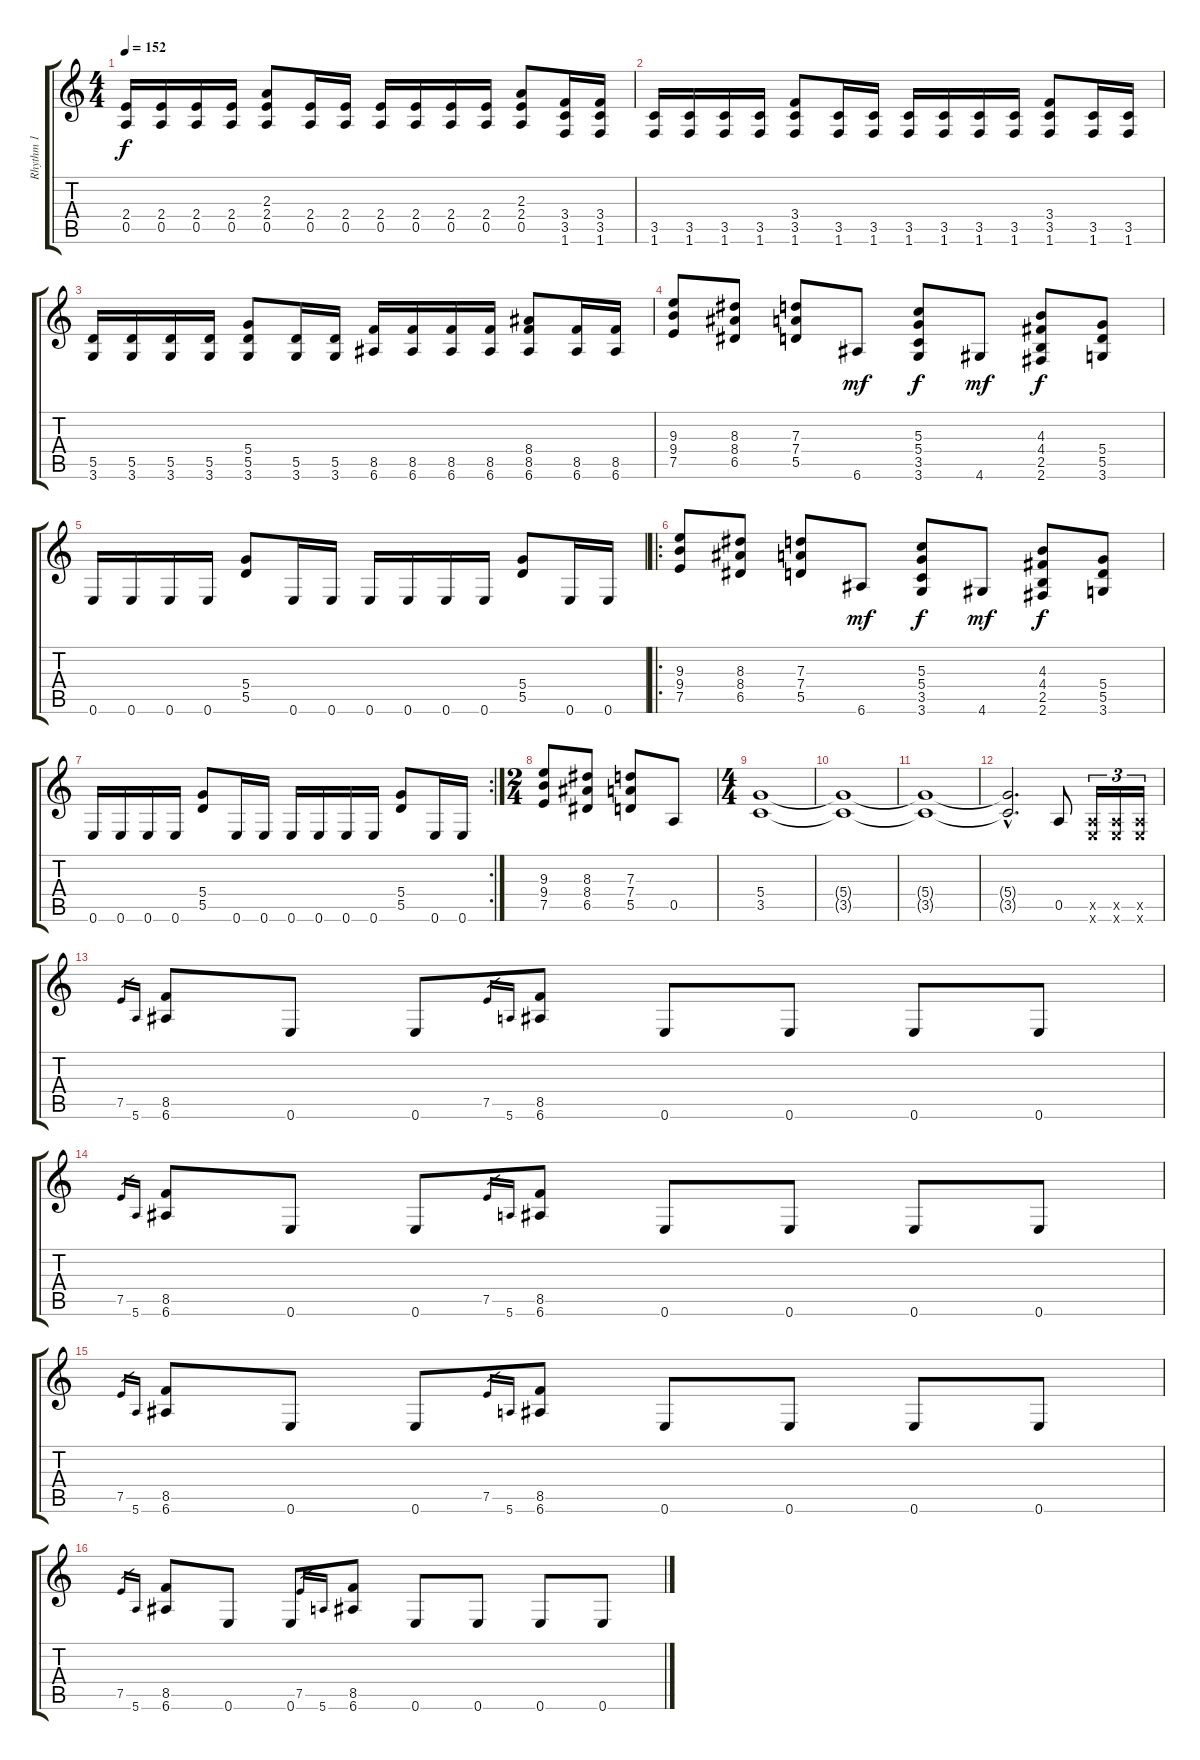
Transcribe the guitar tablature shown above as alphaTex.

\track ("Rhythm 1" "Rhythm 1") {instrument overdrivenguitar}
\staff {score tabs}
\tuning (E4 B3 G3 D3 A2 E2) {hide}
\ts (4 4)
\tempo 152
\clef g2
\ks c
(2.4 0.5).16{dy f} (2.4 0.5).16 (2.4 0.5).16 (2.4 0.5).16 (2.3 2.4 0.5).8 (2.4 0.5).16 (2.4 0.5).16 (2.4 0.5).16 (2.4 0.5).16 (2.4 0.5).16 (2.4 0.5).16 (2.3 2.4 0.5).8 (3.4 3.5 1.6).16 (3.4 3.5 1.6).16 |
(3.5 1.6).16 (3.5 1.6).16 (3.5 1.6).16 (3.5 1.6).16 (3.4 3.5 1.6).8 (3.5 1.6).16 (3.5 1.6).16 (3.5 1.6).16 (3.5 1.6).16 (3.5 1.6).16 (3.5 1.6).16 (3.4 3.5 1.6).8 (3.5 1.6).16 (3.5 1.6).16 |
(5.5 3.6).16 (5.5 3.6).16 (5.5 3.6).16 (5.5 3.6).16 (5.4 5.5 3.6).8 (5.5 3.6).16 (5.5 3.6).16 (8.5 6.6).16 (8.5 6.6).16 (8.5 6.6).16 (8.5 6.6).16 (8.4 8.5 6.6).8 (8.5 6.6).16 (8.5 6.6).16 |
(9.3 9.4 7.5).8 (8.3 8.4 6.5).8 (7.3 7.4 5.5).8 6.6.8{dy mf} (5.3 5.4 3.5 3.6).8{dy f} 4.6.8{dy mf} (4.3 4.4 2.5 2.6).8{dy f} (5.4 5.5 3.6).8 |
0.6.16 0.6.16 0.6.16 0.6.16 (5.4 5.5).8 0.6.16 0.6.16 0.6.16 0.6.16 0.6.16 0.6.16 (5.4 5.5).8 0.6.16 0.6.16 |
\ro
(9.3 9.4 7.5).8 (8.3 8.4 6.5).8 (7.3 7.4 5.5).8 6.6.8{dy mf} (5.3 5.4 3.5 3.6).8{dy f} 4.6.8{dy mf} (4.3 4.4 2.5 2.6).8{dy f} (5.4 5.5 3.6).8 |
\rc 2
0.6.16 0.6.16 0.6.16 0.6.16 (5.4 5.5).8 0.6.16 0.6.16 0.6.16 0.6.16 0.6.16 0.6.16 (5.4 5.5).8 0.6.16 0.6.16 |
\ts (2 4)
(9.3 9.4 7.5).8 (8.3 8.4 6.5).8 (7.3 7.4 5.5).8 0.5.8 |
\ts (4 4)
(5.4 3.5).1 |
(5.4{t} 3.5{t}).1 |
(5.4{t} 3.5{t}).1 |
(5.4{hac t} 3.5{hac t}).2{d} 0.5.8 (0.5{x} 0.6{x}).16{tu (3 2) instrument guitarfretnoise} (0.5{x} 0.6{x}).16{tu (3 2)} (0.5{x} 0.6{x}).16{tu (3 2)} |
7.5.16{gr} 5.6.16{gr} (8.5 6.6).8{instrument overdrivenguitar} 0.6.8 0.6.8 7.5.16{gr} 5.6.16{gr} (8.5 6.6).8 0.6.8 0.6.8 0.6.8 0.6.8 |
7.5.16{gr} 5.6.16{gr} (8.5 6.6).8 0.6.8 0.6.8 7.5.16{gr} 5.6.16{gr} (8.5 6.6).8 0.6.8 0.6.8 0.6.8 0.6.8 |
7.5.16{gr} 5.6.16{gr} (8.5 6.6).8{instrument overdrivenguitar} 0.6.8 0.6.8 7.5.16{gr} 5.6.16{gr} (8.5 6.6).8 0.6.8 0.6.8 0.6.8 0.6.8 |
7.5.16{gr} 5.6.16{gr} (8.5 6.6).8 0.6.8 0.6.8 7.5.16{gr} 5.6.16{gr} (8.5 6.6).8 0.6.8 0.6.8 0.6.8 0.6.8
